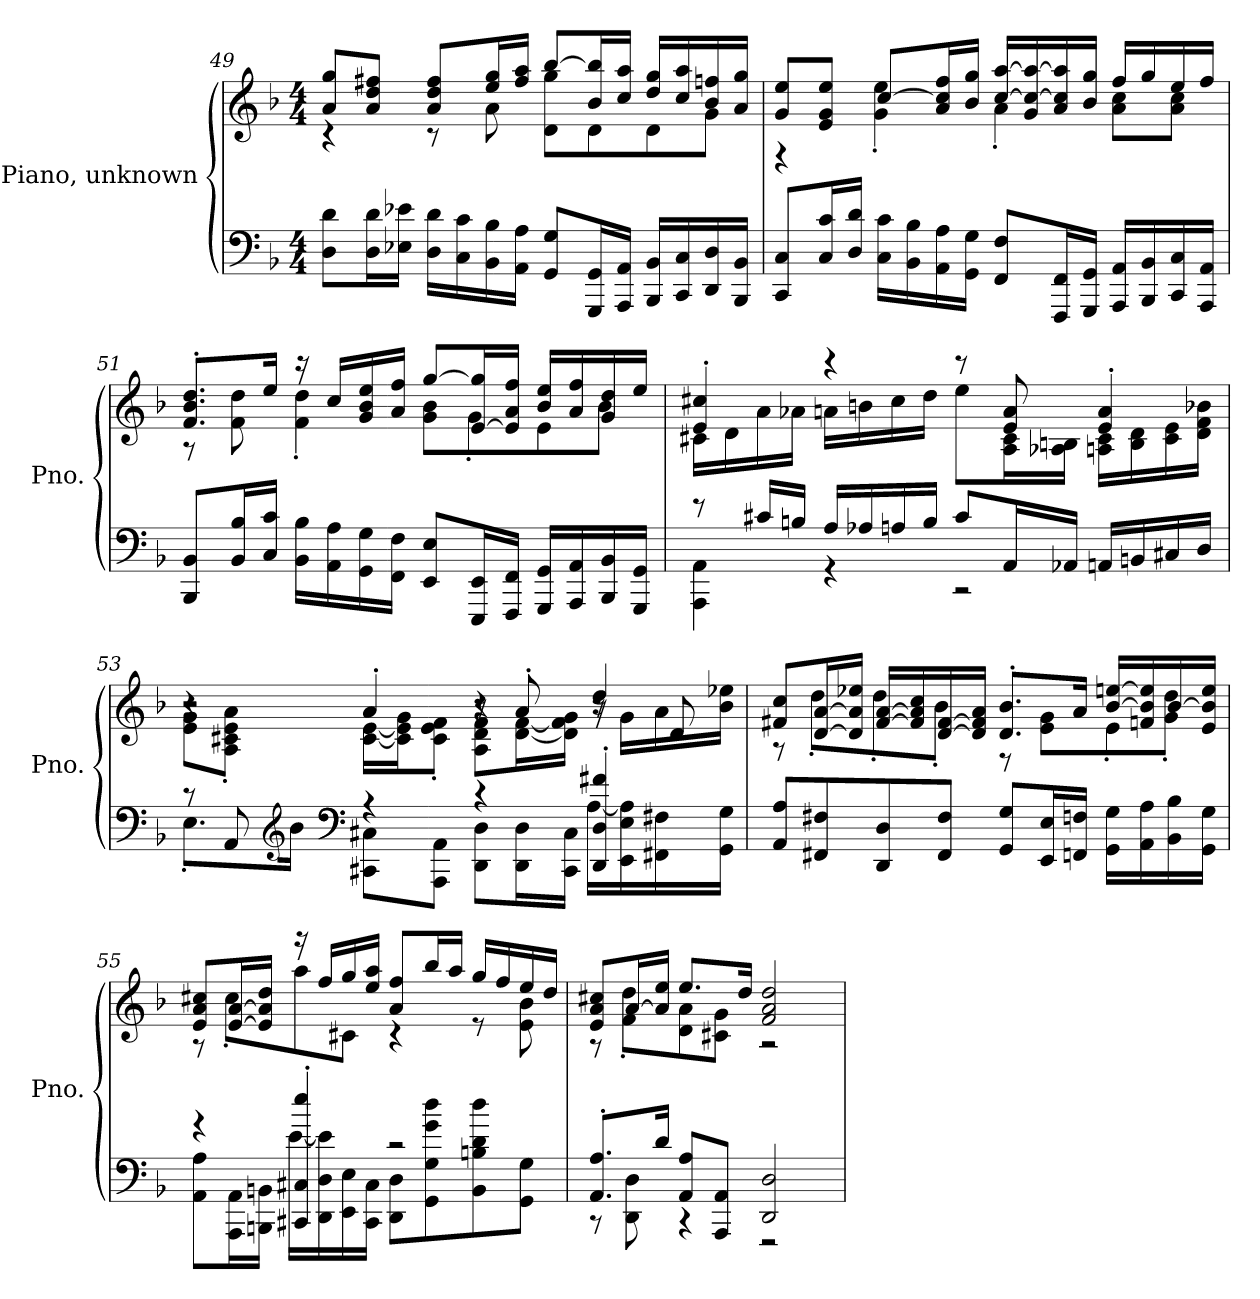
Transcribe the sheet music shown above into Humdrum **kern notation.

**kern	**kern
*part1	*part1
*staff2	*staff1
*I"Piano, unknown	*
*I'Pno.	*
*clefF4	*clefG2
*k[b-]	*k[b-]
*M4/4	*M4/4
=49	=49
*	*^
8D\ 8d\L	8a/ 8gg/L	4r
16D\ 16d\L	8a/ 8dd/ 8ff#X/J	.
16E-X\ 16e-X\JJ	.	.
16D\ 16d\LL	8a/ 8dd/ 8ff#/L	8r
16C\ 16c\	.	.
16BB-\ 16B-\	16ee/ 16gg/L	8a\
16AA\ 16A\JJ	16ff#/ 16aa/JJ	.
8GG/ 8G/L	[8bb-/L	8d\ 8gg\L
16GGG/ 16GG/L	16b-/ 16bb-/]L	8d\
16AAA/ 16AA/JJ	16cc/ 16aa/JJ	.
16BBB-/ 16BB-/LL	16dd/ 16gg/LL	8d\
16CC/ 16C/	16cc/ 16aa/	.
16DD/ 16D/	16b-/ 16ffn/	8g\J
16BBB-/ 16BB-/JJ	16a/ 16gg/JJ	.
!!LO:LB:g=z	!!
=50	=50	=50
8CC/ 8C/L	8g/ 8ee/L	4r
16C/ 16c/L	8e/ 8g/ 8ee/J	.
16D/ 16d/JJ	.	.
16C\ 16c\LL	[8cc/L	4g\' 4ee\'
16BB-\ 16B-\	.	.
16AA\ 16A\	16a/ 16cc/] 16ff/L	.
16GG\ 16G\JJ	16b-/ 16gg/JJ	.
8FF/ 8F/L	[16cc/ [16aa/LL	4a'\
.	16g/ 16cc/_ 16aa/_	.
16FFF/ 16FF/L	16a/ 16cc/] 16aa/]	.
16GGG/ 16GG/JJ	16b-/ 16gg/JJ	.
16AAA/ 16AA/LL	16ff/LL	8a\ 8cc\L
16BBB-/ 16BB-/	16gg/	.
16CC/ 16C/	16ee/	8a\ 8cc\J
16AAA/ 16AA/JJ	16ff/JJ	.
=51	=51	=51
8BBB-/ 8BB-/L	8.f/' 8.b-/' 8.dd/'L	8r
16BB-/ 16B-/L	.	8f\ 8dd\
16C/ 16c/JJ	16ee/Jk	.
16BB-\ 16B-\LL	16r	4f\' 4dd\'
16AA\ 16A\	16cc/LL	.
16GG\ 16G\	16g/ 16b-/ 16ee/	.
16FF\ 16F\JJ	16a/ 16ff/JJ	.
8EE/ 8E/L	[8gg/L	8g\ 8b-\L
16EEE/ 16EE/L	[16e/ 16gg/]L	8g'\
16FFF/ 16FF/JJ	16e/] 16a/ 16ff/JJ	.
16GGG/ 16GG/LL	16b-/ 16ee/LL	8e\
16AAA/ 16AA/	16a/ 16ff/	.
16BBB-/ 16BB-/	16g/ 16dd/	8b-\J
16GGG/ 16GG/JJ	16ee/JJ	.
!!LO:LB:g=z	!!
=52	=52	=52
*^	*	*
8r	4AAA\ 4AA\	4e/' 4cc#X/'	16c#X\LL
.	.	.	16d\
16c#X/LL	.	.	16a\
16Bn/JJ	.	.	16a-X\JJ
16A/LL	4r	4r	16an\LL
16A-X/	.	.	16bn\
16An/	.	.	16cc#\
16B/JJ	.	.	16dd\JJ
8c#/L	2r	8r	8ee\L
16AA/L	.	8e/ 8a/	16A\ 16c#\L
16AA-X/JJ	.	.	16A-X\ 16Bn\JJ
16AAn/LL	.	4e/' 4a/'	16An\ 16c#\LL
16BBn/	.	.	16B\ 16d\
16C#X/	.	.	16c#\ 16e\
16D/JJ	.	.	16d\ 16f\ 16b-X\JJ
!!LO:PB:g=z
=53	=53	=53	=53
*	*	*	*^
8r	8.E'\L	4r	8e\ 8g\L	2r
8AA/	.	.	8A\' 8c#X\' 8e\' 8a\'J	.
*clefG2	*	*	*	*
.	16b-\Jk	.	.	.
*clefF4	*	*	*	*
4r	8CC#X\ 8C#X\L	4a'/	[16c#\ [16e\LL	.
.	.	.	16c#\] 16e\] 16g\J	.
.	8AAA\ 8AA\J	.	8c#\' 8e\' 8f\'J	.
4r	8DD\ 8D\L	8r	8A\ 8d\ 8f\L	4r
.	16DD\ 16D\L	8a'/	[16d\ [16f\L	.
.	16CC#\ 16C#\JJ	.	16d\] 16f\] 16g\JJ	.
4DD/' 4D/' 4f#X/'	[16A\LL	4dd/	16r	8r
.	16EE\ 16E\ 16A\]	.	16g\LL	.
.	16FF#X\ 16F#X\	.	16a\	8d/
.	16GG\ 16G\JJ	.	16b-\ 16ee-X\JJ	.
*v	*v	*	*	*
*	*	*v	*v
!!LO:LB:g=z
=54	=54	=54
8AA/ 8A/L	8f#X/ 8cc/L	8r
8FF#X/ 8F#X/	[16d/ [16a/L	8dd'\L
.	16d/] 16a/] 16ee-X/JJ	.
8DD/ 8D/	[16f#/ [16a/LL	8dd'\
.	16f#/] 16a/] 16cc/	.
8FF#/ 8F#/J	[16d/ [16f#/	8b-'\J
.	16d/] 16f#/] 16a/JJ	.
8GG/ 8G/L	8.d/' 8.b-/'L	8r
16EE/ 16E/L	.	8e\ 8g\L
16FFn/ 16Fn/JJ	16a/Jk	.
16GG\ 16G\LL	[16b-/ [16een/LL	8e'\
16AA\ 16A\	16fn/ 16b-/] 16ee/]	.
16BB-\ 16B-\	[16b-/	8g\' 8dd\'J
16GG\ 16G\JJ	16e/ 16b-/] 16ee/JJ	.
=55	=55	=55
*^	*	*
4r	8AA\ 8A\L	8e/ 8a/ 8cc#X/L	8r
.	16AAA\ 16AA\L	[16e/ [16a/L	8cc#'\L
.	16BBBn\ 16BBn\JJ	16e/] 16a/] 16dd/JJ	.
4CC#X/' 4C#X/' 4ee/'	[16e\LL	16r	8aa\
.	16DD\ 16D\ 16e\]	16ff/LL	.
.	16EE\ 16E\	16gg/	8c#X\J
.	16CC#\ 16C#\JJ	16ee/ 16aa/JJ	.
2r	8DD\ 8D\L	8a/ 8ff/L	4r
.	8GG\ 8G\ 8g\ 8dd\	16bb-/L	.
.	.	16aa/JJ	.
.	8BB\ 8Bn\ 8d\ 8dd\	16gg/LL	8r
.	.	16ff/	.
.	8GG\ 8G\J	16ee/	8e\ 8b-\
.	.	16dd/JJ	.
!!LO:LB:g=z	!!
=56	=56	=56	=56
8.AA/' 8.A/'L	8r	8e/ 8a/ 8cc#X/L	8r
.	8DD\ 8D\	[16a/L	8f\' 8dd\'L
16d/Jk	.	16a/] 16ee/JJ	.
8AA/ 8A/L	4r	8.ee/L	8d\ 8a\
8AAA/ 8AA/J	.	.	8c#X\ 8g\J
.	.	16dd/Jk	.
2DD/ 2D/	2r	2f/ 2a/ 2dd/	2r
*v	*v	*	*
*	*v	*v
=	=
*-	*-
